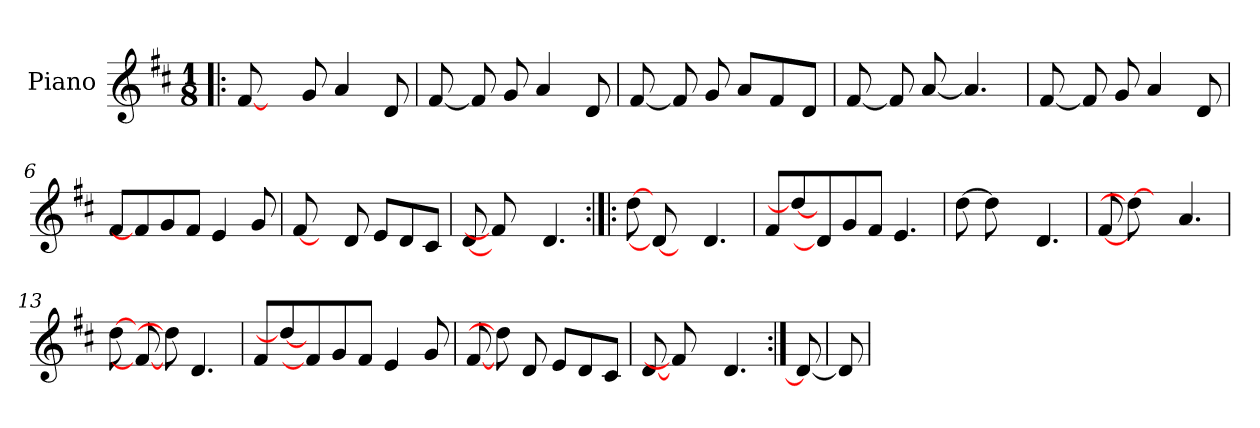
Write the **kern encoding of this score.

**kern
*part1
*staff1
*I"Piano
*I'Pno
*clefG2
*k[f#c#]
*D:
*M1/8
=1!|:
[8f#/
8ryy
8g/
4a/
8d/
=2
[8f#/
8f#/]
8g/
4a/
8d/
=3
[8f#/
8f#/]
8g/
8a/L
8f#/
8d/J
=4
[8f#/
8f#/]
[8a/
4.a/]
=5
[8f#/
8f#/]
8g/
4a/
8d/
=6
8f#/L
8f#/]
8g/
8f#/J
4e/
8g/
=7
[8f#/
8ryy
8d/
8e/L
8d/
8c#/J
=8
[8d/
8f#/]
8ryy
4.d/
=9:|!|:
[8dd\
8d/_
8ryy
4.d/
=10
8f#/L
8dd\_
8d/]
8g/
8f#/J
4.e/
=11
[8dd\
8dd\]
8ryy
4.d/
=12
[8f#/
8dd\_
8ryy
4.a/
=13
[8dd\
8f#/_
8dd\]
4.d/
=14
8f#/L
8dd\_
8f#/]
8g/
8f#/J
4e/
8g/
=15
[8f#/
8dd\]
8d/
8e/L
8d/
8c#/J
=16
[8d/
8f#/]
8ryy
4.d/
=17:|!
8d/_
=18
8d/]
=
*-
